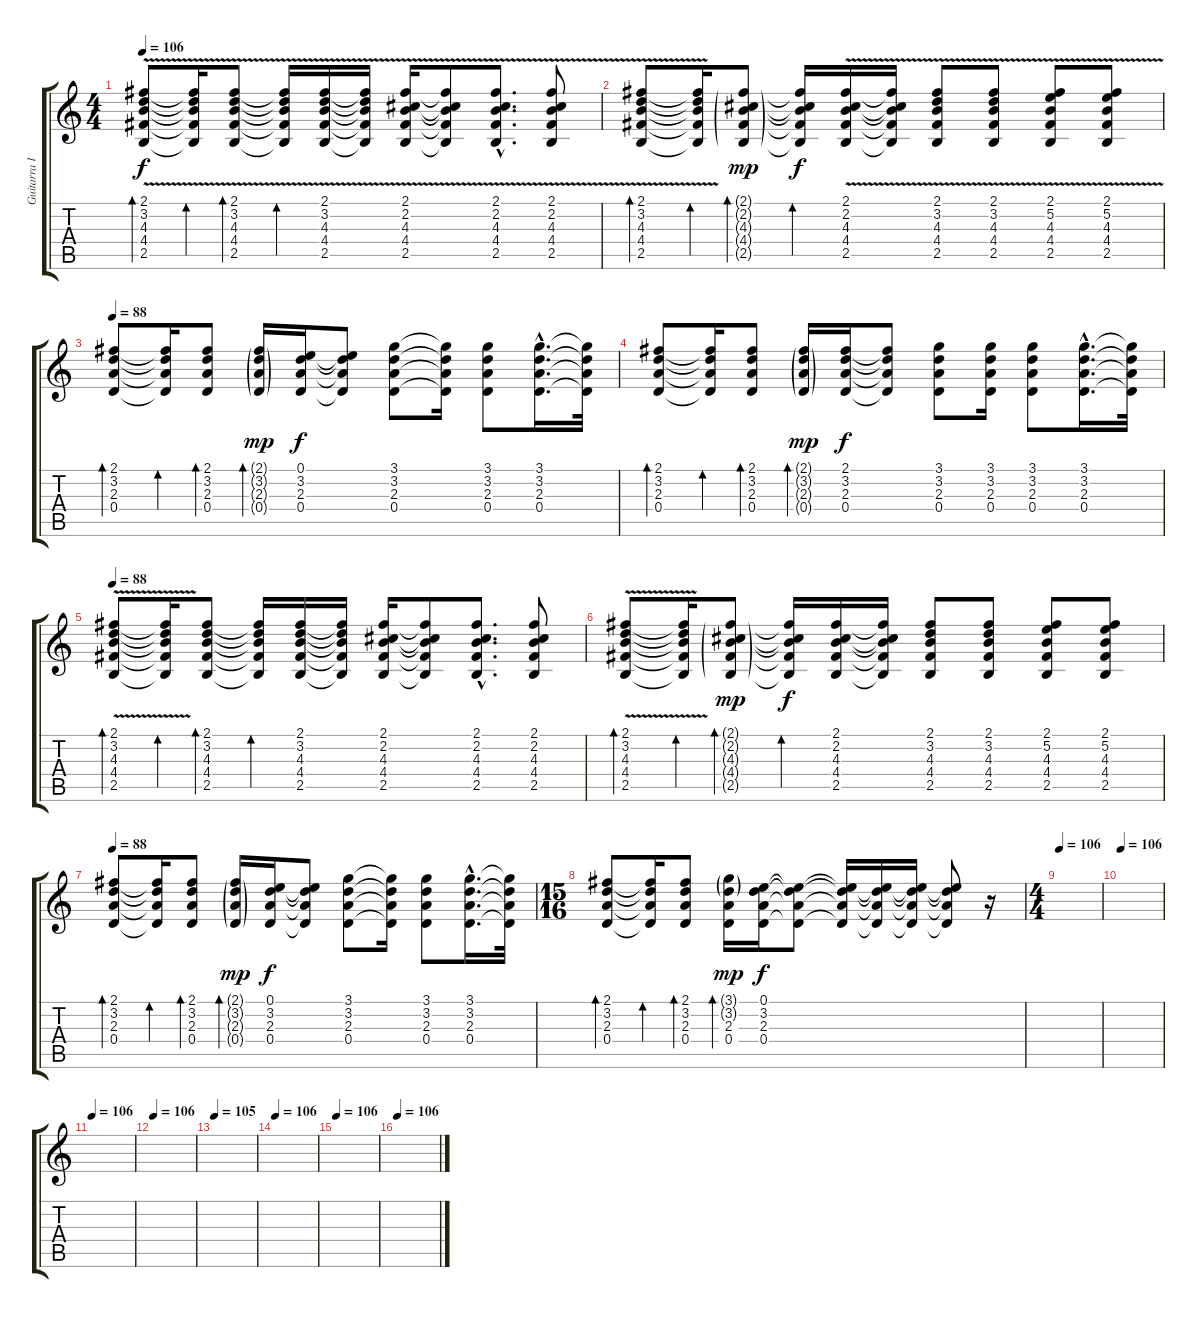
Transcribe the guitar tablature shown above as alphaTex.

\track ("Guitarra III" "Guitarra I") {instrument electricguitarclean}
\staff {score tabs}
\tuning (E4 B3 G3 D3 A2 E2) {hide}
\ts (4 4)
\tempo 106
\tempo 88
\tempo 106
\clef g2
\ks c
(2.1{v} 3.2{v} 4.3{v} 4.4 2.5).8{bd 60 dy f instrument electricguitarclean} (2.1{t} 3.2{t} 4.3{t} 4.4{t} 2.5{t}).16{bd 60} (2.1{v} 3.2{v} 4.3{v} 4.4{v} 2.5{v}).8{bd 60} (2.1{t} 3.2{t} 4.3{t} 4.4{t} 2.5{t}).16{bd 60} (2.1{v} 3.2{v} 4.3{v} 4.4{v} 2.5{v}).16 (2.1{t} 3.2{t} 4.3{t} 4.4{t} 2.5{t}).16 (2.1{v} 2.2{v} 4.3{v} 4.4{v} 2.5{v}).16 (2.1{t} 2.2{t} 4.3{t} 4.4{t} 2.5{t}).8 (2.1{v hac} 2.2{v hac} 4.3{v hac} 4.4{v hac} 2.5{v hac}).8{d} (2.1{v} 2.2{v} 4.3{v} 4.4{v} 2.5{v}).8 |
(2.1{v} 3.2{v} 4.3{v} 4.4{v} 2.5{v}).8{bd 60} (2.1{t} 3.2{t} 4.3{t} 4.4{t} 2.5{t}).16{bd 60} (2.1{g} 2.2{g} 4.3{g} 4.4{g} 2.5{g}).8{bd 60 dy mp} (2.1{t} 2.2{t} 4.3{t} 4.4{t} 2.5{t}).16{bd 60 dy f} (2.1{v} 2.2{v} 4.3{v} 4.4{v} 2.5{v}).16 (2.1{t} 2.2{t} 4.3{t} 4.4{t} 2.5{t}).16 (2.1{v} 3.2{v} 4.3{v} 4.4{v} 2.5{v}).8 (2.1{v} 3.2{v} 4.3{v} 4.4{v} 2.5{v}).8 (2.1{v} 5.2{v} 4.3{v} 4.4{v} 2.5{v}).8 (2.1{v} 5.2{v} 4.3{v} 4.4{v} 2.5{v}).8 |
\tempo 88
(2.1 3.2 2.3 0.4).8{bd 60} (2.1{t} 3.2{t} 2.3{t} 0.4{t}).16{bd 60} (2.1 3.2 2.3 0.4).8{bd 60} (2.1{g} 3.2{g} 2.3{g} 0.4{g}).16{bd 60 dy mp} (0.1 3.2 2.3 0.4).16{dy f} (0.1{t} 3.2{t} 2.3{t} 0.4{t}).8 (3.1 3.2 2.3 0.4).8 (3.1{t} 3.2{t} 2.3{t} 0.4{t}).16 (3.1 3.2 2.3 0.4).8 (3.1{hac} 3.2{hac} 2.3{hac} 0.4{hac}).16{d} (3.1{t} 3.2{t} 2.3{t} 0.4{t}).32 |
(2.1 3.2 2.3 0.4).8{bd 60} (2.1{t} 3.2{t} 2.3{t} 0.4{t}).16{bd 60} (2.1 3.2 2.3 0.4).8{bd 60} (2.1{g} 3.2{g} 2.3{g} 0.4{g}).16{bd 60 dy mp} (2.1 3.2 2.3 0.4).16{dy f} (2.1{t} 3.2{t} 2.3{t} 0.4{t}).8 (3.1 3.2 2.3 0.4).8 (3.1 3.2 2.3 0.4).16 (3.1 3.2 2.3 0.4).8 (3.1{hac} 3.2{hac} 2.3{hac} 0.4{hac}).16{d} (3.1{t} 3.2{t} 2.3{t} 0.4{t}).32 |
\tempo 88
(2.1 3.2{v} 4.3{v} 4.4{v} 2.5{v}).8{bd 60} (2.1{t} 3.2{t} 4.3{t} 4.4{t} 2.5{t}).16{bd 60} (2.1 3.2 4.3 4.4 2.5).8{bd 60} (2.1{t} 3.2{t} 4.3{t} 4.4{t} 2.5{t}).16{bd 60} (2.1 3.2 4.3 4.4 2.5).16 (2.1{t} 3.2{t} 4.3{t} 4.4{t} 2.5{t}).16 (2.1 2.2 4.3 4.4 2.5).16 (2.1{t} 2.2{t} 4.3{t} 4.4{t} 2.5{t}).8 (2.1{hac} 2.2{hac} 4.3{hac} 4.4{hac} 2.5{hac}).8{d} (2.1 2.2 4.3 4.4 2.5).8 |
(2.1 3.2{v} 4.3{v} 4.4{v} 2.5{v}).8{bd 60} (2.1{t} 3.2{t} 4.3{t} 4.4{t} 2.5{t}).16{bd 60} (2.1{g} 2.2{g} 4.3{g} 4.4{g} 2.5{g}).8{bd 60 dy mp} (2.1{t} 2.2{t} 4.3{t} 4.4{t} 2.5{t}).16{bd 60 dy f} (2.1 2.2 4.3 4.4 2.5).16 (2.1{t} 2.2{t} 4.3{t} 4.4{t} 2.5{t}).16 (2.1 3.2 4.3 4.4 2.5).8 (2.1 3.2 4.3 4.4 2.5).8 (2.1 5.2 4.3 4.4 2.5).8 (2.1 5.2 4.3 4.4 2.5).8 |
\tempo 88
(2.1 3.2 2.3 0.4).8{bd 60} (2.1{t} 3.2{t} 2.3{t} 0.4{t}).16{bd 60} (2.1 3.2 2.3 0.4).8{bd 60} (2.1{g} 3.2{g} 2.3{g} 0.4{g}).16{bd 60 dy mp} (0.1 3.2 2.3 0.4).16{dy f} (0.1{t} 3.2{t} 2.3{t} 0.4{t}).8 (3.1 3.2 2.3 0.4).8 (3.1{t} 3.2{t} 2.3{t} 0.4{t}).16 (3.1 3.2 2.3 0.4).8 (3.1{hac} 3.2{hac} 2.3{hac} 0.4{hac}).16{d} (3.1{t} 3.2{t} 2.3{t} 0.4{t}).32 |
\ts (15 16)
(2.1 3.2 2.3 0.4).8{bd 60} (2.1{t} 3.2{t} 2.3{t} 0.4{t}).16{bd 60} (2.1 3.2 2.3 0.4).8{bd 60} (3.1{g} 3.2{g} 2.3 0.4).16{bd 60 dy mp} (0.1 3.2 2.3 0.4).16{dy f} (0.1{t} 3.2{t} 2.3{t} 0.4{t}).8 (0.1{t} 3.2{t} 2.3{t} 0.4{t}).16 (0.1{t} 3.2{t} 2.3{t} 0.4{t}).16 (0.1{t} 3.2{t} 2.3{t} 0.4{t}).16 (0.1{t} 3.2{t} 2.3{t} 0.4{t}).8 r.16 |
\ts (4 4)
\tempo 106
|
\tempo 106
|
\tempo 106
|
\tempo 106
|
\tempo 105
|
\tempo 106
|
\tempo 106
|
\tempo 106
